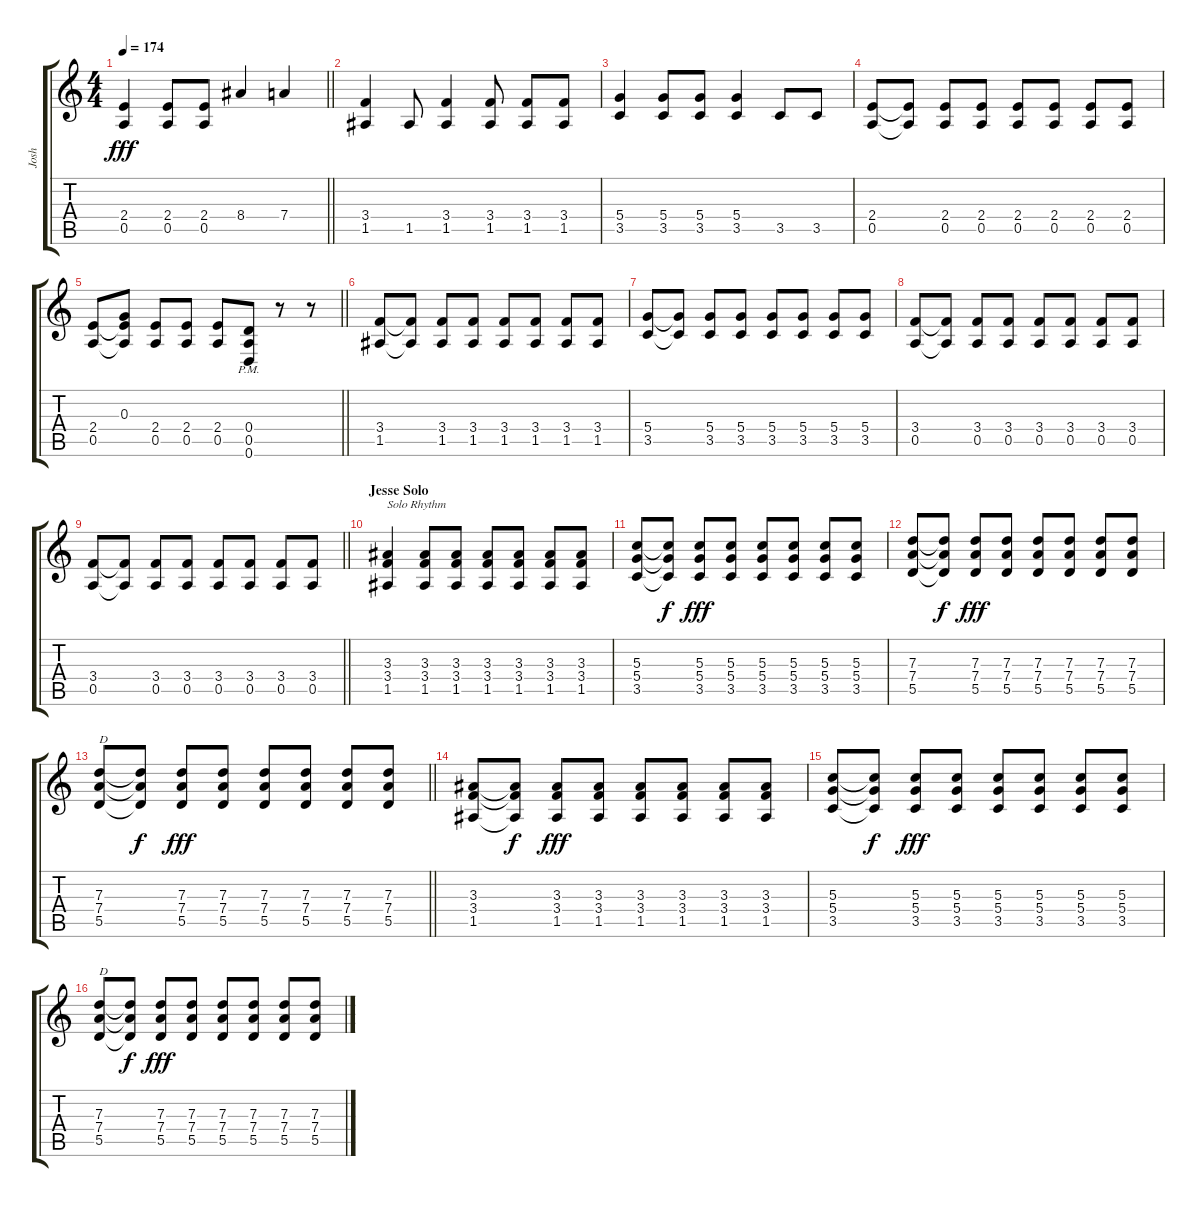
\track ("Josh" "Josh") {instrument distortionguitar}
\staff {score tabs}
\tuning (E4 B3 G3 D3 A2 D2) {hide}
\ts (4 4)
\tempo 174
\clef g2
\barLineRight lightlight
\ks c
(2.4 0.5).4{dy fff} (2.4 0.5).8 (2.4 0.5).8 8.4.4 7.4.4 |
(3.4 1.5).4 1.5.8 (3.4 1.5).4 (3.4 1.5).8 (3.4 1.5).8 (3.4 1.5).8 |
(5.4 3.5).4 (5.4 3.5).8 (5.4 3.5).8 (5.4 3.5).4 3.5.8 3.5.8 |
(2.4 0.5).8 (2.4{t} 0.5{t}).8 (2.4 0.5).8 (2.4 0.5).8 (2.4 0.5).8 (2.4 0.5).8 (2.4 0.5).8 (2.4 0.5).8 |
\barLineRight lightlight
(2.4 0.5).8 (0.3 2.4{t} 0.5{t}).8 (2.4 0.5).8 (2.4 0.5).8 (2.4 0.5).8 (0.4{pm} 0.5{pm} 0.6{pm}).8 r.8 r.8 |
\section ("" "")
(3.4 1.5).8 (3.4{t} 1.5{t}).8 (3.4 1.5).8 (3.4 1.5).8 (3.4 1.5).8 (3.4 1.5).8 (3.4 1.5).8 (3.4 1.5).8 |
(5.4 3.5).8 (5.4{t} 3.5{t}).8 (5.4 3.5).8 (5.4 3.5).8 (5.4 3.5).8 (5.4 3.5).8 (5.4 3.5).8 (5.4 3.5).8 |
(3.4 0.5).8 (3.4{t} 0.5{t}).8 (3.4 0.5).8 (3.4 0.5).8 (3.4 0.5).8 (3.4 0.5).8 (3.4 0.5).8 (3.4 0.5).8 |
\barLineRight lightlight
(3.4 0.5).8 (3.4{t} 0.5{t}).8 (3.4 0.5).8 (3.4 0.5).8 (3.4 0.5).8 (3.4 0.5).8 (3.4 0.5).8 (3.4 0.5).8 |
\section ("" "Jesse Solo")
(3.3 3.4 1.5).4{txt "Solo Rhythm"} (3.3 3.4 1.5).8 (3.3 3.4 1.5).8 (3.3 3.4 1.5).8 (3.3 3.4 1.5).8 (3.3 3.4 1.5).8 (3.3 3.4 1.5).8 |
(5.3 5.4 3.5).8 (5.3{t} 5.4{t} 3.5{t}).8{dy f} (5.3 5.4 3.5).8{dy fff} (5.3 5.4 3.5).8 (5.3 5.4 3.5).8 (5.3 5.4 3.5).8 (5.3 5.4 3.5).8 (5.3 5.4 3.5).8 |
(7.3 7.4 5.5).8 (7.3{t} 7.4{t} 5.5{t}).8{dy f} (7.3 7.4 5.5).8{dy fff} (7.3 7.4 5.5).8 (7.3 7.4 5.5).8 (7.3 7.4 5.5).8 (7.3 7.4 5.5).8 (7.3 7.4 5.5).8 |
\barLineRight lightlight
(7.3 7.4 5.5).8{txt "D"} (7.3{t} 7.4{t} 5.5{t}).8{dy f} (7.3 7.4 5.5).8{dy fff} (7.3 7.4 5.5).8 (7.3 7.4 5.5).8 (7.3 7.4 5.5).8 (7.3 7.4 5.5).8 (7.3 7.4 5.5).8 |
(3.3 3.4 1.5).8 (3.3{t} 3.4{t} 1.5{t}).8{dy f} (3.3 3.4 1.5).8{dy fff} (3.3 3.4 1.5).8 (3.3 3.4 1.5).8 (3.3 3.4 1.5).8 (3.3 3.4 1.5).8 (3.3 3.4 1.5).8 |
(5.3 5.4 3.5).8 (5.3{t} 5.4{t} 3.5{t}).8{dy f} (5.3 5.4 3.5).8{dy fff} (5.3 5.4 3.5).8 (5.3 5.4 3.5).8 (5.3 5.4 3.5).8 (5.3 5.4 3.5).8 (5.3 5.4 3.5).8 |
(7.3 7.4 5.5).8{txt "D"} (7.3{t} 7.4{t} 5.5{t}).8{dy f} (7.3 7.4 5.5).8{dy fff} (7.3 7.4 5.5).8 (7.3 7.4 5.5).8 (7.3 7.4 5.5).8 (7.3 7.4 5.5).8 (7.3 7.4 5.5).8
